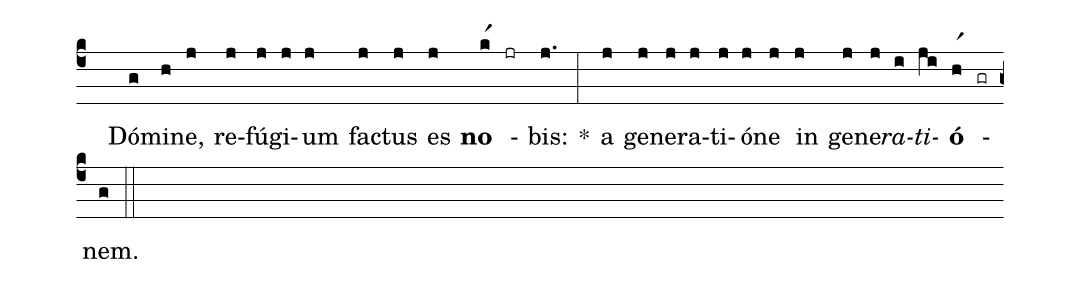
%%
(c4)
( )Dó(g)mi(h)ne,(j) re(j)fú(j)gi(j)um(j) fac(j)tus(j) es(j) <b>no</b>(kr1) -(jr) bis:(j.) *(:)
a(j) ge(j)ne(j)ra(j)ti(j)ó(j)ne(j) in(j) ge(j)ne(j)<i>ra</i>(i)<i>ti</i>(ji)<b>ó</b>(hr1) -(gr) nem.(g) (::)
